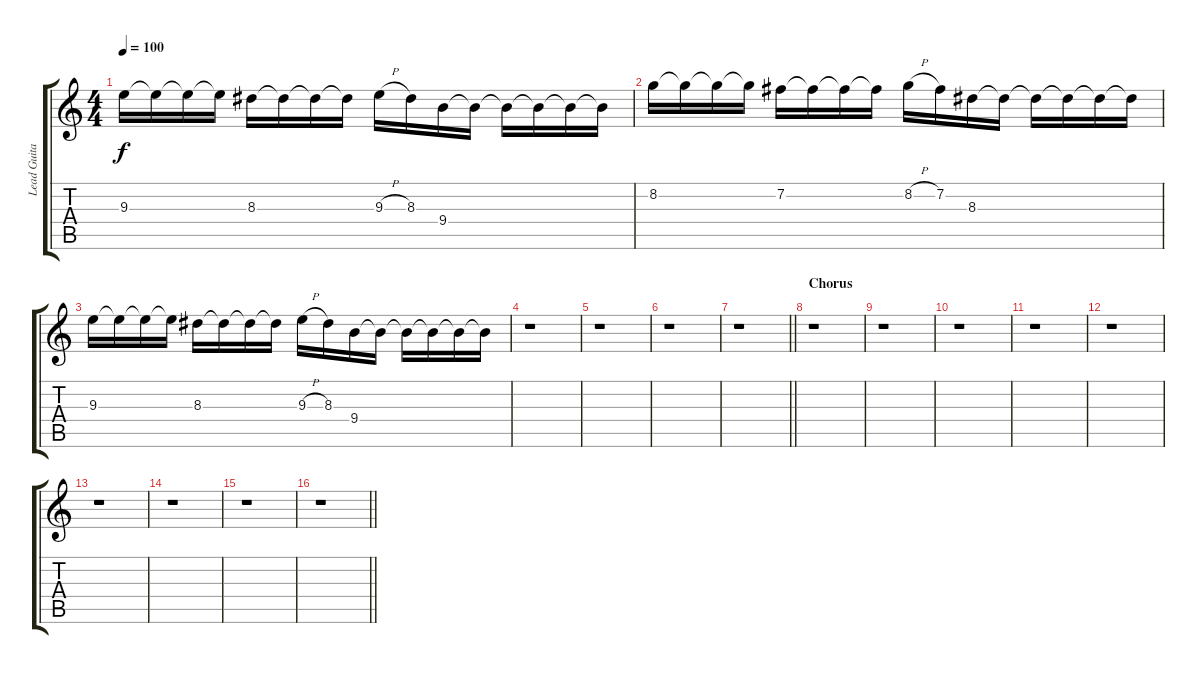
\track ("Lead Guitar" "Lead Guita") {instrument electricguitarclean}
\staff {score tabs}
\tuning (E4 B3 G3 D3 A2 E2) {hide}
\ts (4 4)
\tempo 100
\clef g2
\ks c
9.3.16{dy f} 9.3{t}.16 9.3{t}.16 9.3{t}.16 8.3.16 8.3{t}.16 8.3{t}.16 8.3{t}.16 9.3{h}.16 8.3.16 9.4.16 9.4{t}.16 9.4{t}.16 9.4{t}.16 9.4{t}.16 9.4{t}.16 |
8.2.16 8.2{t}.16 8.2{t}.16 8.2{t}.16 7.2.16 7.2{t}.16 7.2{t}.16 7.2{t}.16 8.2{h}.16 7.2.16 8.3.16 8.3{t}.16 8.3{t}.16 8.3{t}.16 8.3{t}.16 8.3{t}.16 |
9.3.16 9.3{t}.16 9.3{t}.16 9.3{t}.16 8.3.16 8.3{t}.16 8.3{t}.16 8.3{t}.16 9.3{h}.16 8.3.16 9.4.16 9.4{t}.16 9.4{t}.16 9.4{t}.16 9.4{t}.16 9.4{t}.16 |
r.1 |
r.1 |
r.1 |
\barLineRight lightlight
r.1 |
\section ("" "Chorus")
r.1 |
r.1 |
r.1 |
r.1 |
r.1 |
r.1 |
r.1 |
r.1 |
\barLineRight lightlight
r.1
